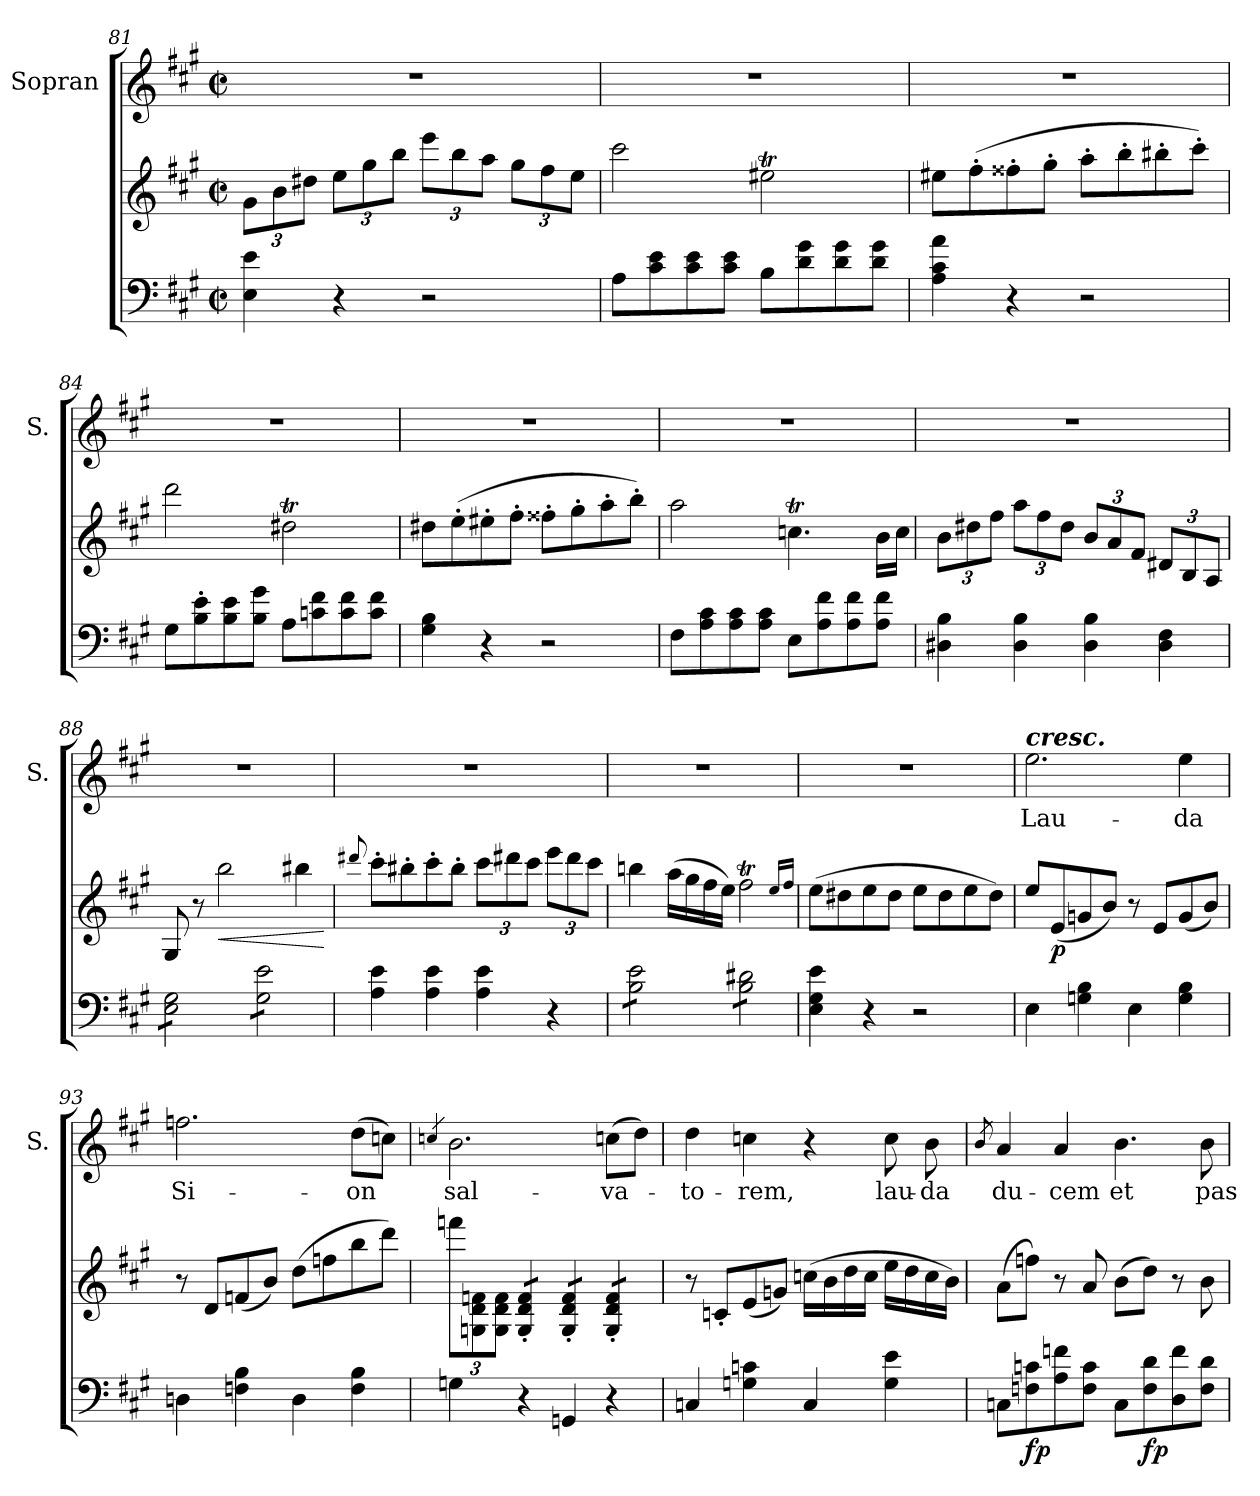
**kern	**kern	**dynam	**kern	**text
*part2	*part2	*part2	*part1	*part1
*staff3	*staff2	*staff2/3	*staff1	*staff1
*	*	*	*I"Sopran	*
*	*	*	*I'S.	*
!!LO:PB:g=z
*clefF4	*clefG2	*	*clefG2	*
*k[f#c#g#]	*k[f#c#g#]	*	*k[f#c#g#]	*
*A:	*A:	*	*A:	*
*M2/2	*M2/2	*	*M2/2	*
*met(c|)	*met(c|)	*	*met(c|)	*
*	*Xbrackettup	*	*	*
=81	=81	=81	=81	=81
4E\ 4e\	12g#\L	.	1r	.
.	12b\	.	.	.
.	12dd#X\J	.	.	.
4r	12ee\L	.	.	.
.	12gg#\	.	.	.
.	12bb\J	.	.	.
2r	12eee\L	.	.	.
.	12bb\	.	.	.
.	12aa\J	.	.	.
.	12gg#\L	.	.	.
.	12ff#\	.	.	.
.	12ee\J	.	.	.
=82	=82	=82	=82	=82
8A\L	2ccc#\	.	1r	.
8c#\ 8e\	.	.	.	.
8c#\ 8e\	.	.	.	.
8c#\ 8e\J	.	.	.	.
8B\L	2ee#Xt\	.	.	.
8d\ 8g#\	.	.	.	.
8d\ 8g#\	.	.	.	.
8d\ 8g#\J	.	.	.	.
=83	=83	=83	=83	=83
4A\ 4c#\ 4a\	8ee#X\L	.	1r	.
.	(>8ff#'>\	.	.	.
4r	8ff##X'>\	.	.	.
.	8gg#'>\J	.	.	.
2r	8aa'>\L	.	.	.
.	8bb'>\	.	.	.
.	8bb#X'>\	.	.	.
.	8ccc#'>\J)	.	.	.
=84	=84	=84	=84	=84
8G#\L	2ddd\	.	1r	.
8B\'> 8e\'>	.	.	.	.
8B\ 8e\	.	.	.	.
8B\ 8g#\J	.	.	.	.
8A\L	2dd#Xt\	.	.	.
8cn\ 8f#\	.	.	.	.
8c\ 8f#\	.	.	.	.
8c\ 8f#\J	.	.	.	.
!!LO:LB:g=z
=85	=85	=85	=85	=85
4G#\ 4B\	8dd#X\L	.	1r	.
.	(>8ee'>\	.	.	.
4r	8ee#X'>\	.	.	.
.	8ff#'>\J	.	.	.
2r	8ff##X'>\L	.	.	.
.	8gg#'>\	.	.	.
.	8aa'>\	.	.	.
.	8bb'>\J)	.	.	.
=86	=86	=86	=86	=86
8F#\L	2aa\	.	1r	.
8A\ 8c#\	.	.	.	.
8A\ 8c#\	.	.	.	.
8A\ 8c#\J	.	.	.	.
8E\L	4.ccnT\	.	.	.
8A\ 8f#\	.	.	.	.
8A\ 8f#\	.	.	.	.
8A\ 8f#\J	16b\LL	.	.	.
.	16cc\JJ	.	.	.
=87	=87	=87	=87	=87
4D#X\ 4B\	12b\L	.	1r	.
.	12dd#X\	.	.	.
.	12ff#\J	.	.	.
4D#\ 4B\	12aa\L	.	.	.
.	12ff#\	.	.	.
.	12dd#\J	.	.	.
4D#\ 4B\	12b/L	.	.	.
.	12a/	.	.	.
.	12f#/J	.	.	.
4D#\ 4F#\	12d#X/L	.	.	.
.	12B/	.	.	.
.	12A/J	.	.	.
=88	=88	=88	=88	=88
*tremolo	*	*	*	*
8E\ 8G#\L	8G#/	.	1r	.
8E\ 8G#\	8r	.	.	.
!	!	!LO:HP:b	!	!
8E\ 8G#\	2bb\	<	.	.
8E\ 8G#\J	.	.	.	.
8G#\ 8e\L	.	.	.	.
8G#\ 8e\	.	.	.	.
8G#\ 8e\	4bb#X\	.	.	.
8G#\ 8e\J	.	.	.	.
*Xtremolo	*	*	*	*
.	.	[	.	.
!!LO:LB:g=z
=89	=89	=89	=89	=89
.	8qqddd#X/	.	.	.
4A\ 4e\	8ccc#'>\L	.	1r	.
.	8bb#X'>\	.	.	.
4A\ 4e\	8ccc#'>\	.	.	.
.	8bb#'>\J	.	.	.
4A\ 4e\	12ccc#\L	.	.	.
.	12ddd#\	.	.	.
.	12ccc#\J	.	.	.
4r	12eee\L	.	.	.
.	12ddd#\	.	.	.
.	12ccc#\J	.	.	.
=90	=90	=90	=90	=90
*tremolo	*	*	*	*
8B\ 8e\L	4bbn\	.	1r	.
8B\ 8e\	.	.	.	.
8B\ 8e\	(>16aa\LL	.	.	.
.	16gg#\	.	.	.
8B\ 8e\J	16ff#\	.	.	.
.	16ee\JJ)	.	.	.
8B\ 8d#X\L	2ff#T\	.	.	.
8B\ 8d#X\	.	.	.	.
8B\ 8d#X\	.	.	.	.
8B\ 8d#X\J	.	.	.	.
*Xtremolo	*	*	*	*
.	16qee/LL	.	.	.
.	16qff#/JJ	.	.	.
=91	=91	=91	=91	=91
4E\ 4G#\ 4e\	(>8ee\L	.	1r	.
.	8dd#X\	.	.	.
4r	8ee\	.	.	.
.	8dd#\J	.	.	.
2r	8ee\L	.	.	.
.	8dd#\	.	.	.
.	8ee\	.	.	.
.	8dd#\J)	.	.	.
=92	=92	=92	=92	=92
!	!	!	!LO:TX:a:Bi:t=cresc.	!
!	!	!	!	!LO:LY:b
4E\	8ee/L	.	2.ee\	Lau-
!	!	!LO:DY:b	!	!
.	(<8e/	p	.	.
4Gn\ 4B\	8gn/	.	.	.
.	8b/J)	.	.	.
4E\	8r	.	.	.
.	8e/L	.	.	.
!	!	!	!	!LO:LY:b
4G\ 4B\	(<8g/	.	4ee\	-da
.	8b/J)	.	.	.
!!LO:LB:g=z
=93	=93	=93	=93	=93
!	!	!	!	!LO:LY:b
4Dn\	8r	.	2.ffn\	Si-
.	8d/L	.	.	.
4Fn\ 4B\	(<8fn/	.	.	.
.	8b/J)	.	.	.
4D\	(>8dd\L	.	.	.
.	8ffn\	.	.	.
!	!	!	!	!LO:LY:b
4F\ 4B\	8bb\	.	(>8dd\L	-on
.	8ddd\J)	.	8ccn\J)	.
=94	=94	=94	=94	=94
.	.	.	4qccn/	.
!	!	!	!	!LO:LY:b
4Gn\	12fffn\L	.	2.b\	sal-
.	12Gn\ 12d\ 12fn\	.	.	.
.	12G\ 12d\ 12f\J	.	.	.
*	*tremolo	*	*	*
4r	8G/'> 8d/'> 8f/'>L	.	.	.
.	8G/'> 8d/'> 8f/'>J	.	.	.
4GGn/	8G/'> 8d/'> 8f/'>L	.	.	.
.	8G/'> 8d/'> 8f/'>J	.	.	.
!	!	!	!	!LO:LY:b
4r	8G/'> 8d/'> 8f/'>L	.	(>8cc\L	-va-
.	8G/'> 8d/'> 8f/'>J	.	8dd\J)	.
*	*Xtremolo	*	*	*
=95	=95	=95	=95	=95
!	!	!	!	!LO:LY:b
4Cn/	8r	.	4dd\	-to-
.	8cn'</L	.	.	.
!	!	!	!	!LO:LY:b
4Gn\ 4cn\	(<8e/	.	4ccn\	-rem,
.	8gn/J)	.	.	.
4C/	(>16ccn\LL	.	4r	.
.	16b\	.	.	.
.	16dd\	.	.	.
.	16cc\JJ	.	.	.
!	!	!	!	!LO:LY:b
4G\ 4e\	16ee\LL	.	8cc\	lau-
.	16dd\	.	.	.
!	!	!	!	!LO:LY:b
.	16cc\	.	8b\	-da
.	16b\JJ)	.	.	.
!!LO:PB:g=z
=96	=96	=96	=96	=96
.	.	.	8qb/	.
!	!	!	!	!LO:LY:b
8Cn\L	(>8a\L	.	4a/	du-
!	!	!LO:DY:b=2	!	!
8Fn\ 8cn\	8ffn\J)	fp	.	.
!	!	!	!	!LO:LY:b
8A\ 8fn\	8r	.	4a/	-cem
8F\ 8c\J	8a/	.	.	.
!	!	!	!	!LO:LY:b
8C\L	(>8b\L	.	4.b\	et
!	!	!LO:DY:b=2	!	!
8F\ 8d\	8dd\J)	fp	.	.
8D\ 8f\	8r	.	.	.
!	!	!	!	!LO:LY:b
8F\ 8d\J	8b\	.	8b\	pas-
=	=	=	=	=
*-	*-	*-	*-	*-
